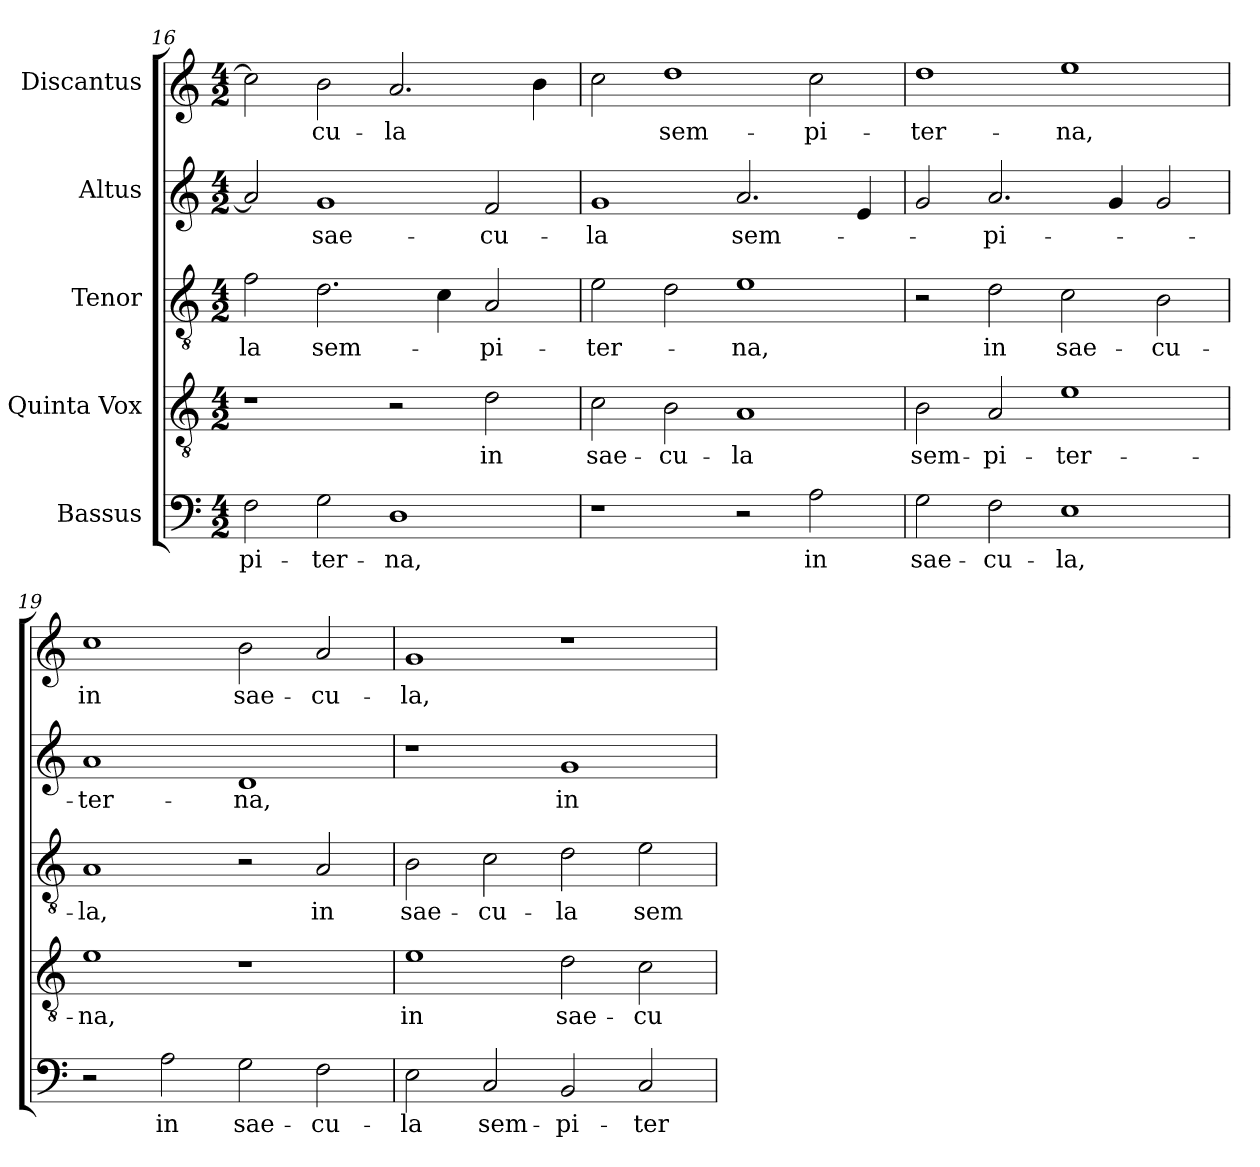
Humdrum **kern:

**kern	**text	**kern	**text	**kern	**text	**kern	**text	**kern	**text
*part5	*part5	*part4	*part4	*part3	*part3	*part2	*part2	*part1	*part1
*staff5	*staff5	*staff4	*staff4	*staff3	*staff3	*staff2	*staff2	*staff1	*staff1
*I"Bassus	*	*I"Quinta Vox	*	*I"Tenor	*	*I"Altus	*	*I"Discantus	*
*clefF4	*	*clefGv2	*	*clefGv2	*	*clefG2	*	*clefG2	*
*	*	*ITrd7c12	*	*ITrd7c12	*	*	*	*	*
*k[]	*	*k[]	*	*k[]	*	*k[]	*	*k[]	*
*C:	*	*C:	*	*C:	*	*C:	*	*C:	*
*M4/2	*	*M4/2	*	*M4/2	*	*M4/2	*	*M4/2	*
=16	=16	=16	=16	=16	=16	=16	=16	=16	=16
!	!LO:LY:b:color=#000000	!	!	!	!	!	!	!	!
!	!	!	!	!	!LO:LY:b:color=#000000	!	!	!	!
2Fi\	-pi-	1r	.	2Fi\	-la	2ai/]	.	2cci\]	.
!	!LO:LY:b:color=#000000	!	!	!	!	!	!	!	!
!	!	!	!	!	!LO:LY:b:color=#000000	!	!	!	!
!	!	!	!	!	!	!	!LO:LY:b:color=#000000	!	!
!	!	!	!	!	!	!	!	!	!LO:LY:b:color=#000000
2Gi\	-ter-	.	.	2.Di\	sem-	1gi	sae-	2bi\	-cu-
!	!LO:LY:b:color=#000000	!	!	!	!	!	!	!	!
!	!	!	!	!	!	!	!	!	!LO:LY:b:color=#000000
1Di	-na,	2r	.	.	.	.	.	2.ai/	-la
.	.	.	.	4Ci\	.	.	.	.	.
!	!	!	!LO:LY:b:color=#000000	!	!	!	!	!	!
!	!	!	!	!	!LO:LY:b:color=#000000	!	!	!	!
!	!	!	!	!	!	!	!LO:LY:b:color=#000000	!	!
.	.	2Di\	in	2AAi/	-pi-	2fi/	-cu-	.	.
.	.	.	.	.	.	.	.	4bi\	.
!!LO:LB:g=z
=17	=17	=17	=17	=17	=17	=17	=17	=17	=17
!	!	!	!LO:LY:b:color=#000000	!	!	!	!	!	!
!	!	!	!	!	!LO:LY:b:color=#000000	!	!	!	!
!	!	!	!	!	!	!	!LO:LY:b:color=#000000	!	!
1r	.	2Ci\	sae-	2Ei\	-ter-	1gi	-la	2cci\	.
!	!	!	!LO:LY:b:color=#000000	!	!	!	!	!	!
!	!	!	!	!	!	!	!	!	!LO:LY:b:color=#000000
.	.	2BBi\	-cu-	2Di\	.	.	.	1ddi	sem-
!	!	!	!LO:LY:b:color=#000000	!	!	!	!	!	!
!	!	!	!	!	!LO:LY:b:color=#000000	!	!	!	!
!	!	!	!	!	!	!	!LO:LY:b:color=#000000	!	!
2r	.	1AAi	-la	1Ei	-na,	2.ai/	sem-	.	.
!	!LO:LY:b:color=#000000	!	!	!	!	!	!	!	!
!	!	!	!	!	!	!	!	!	!LO:LY:b:color=#000000
2Ai\	in	.	.	.	.	.	.	2cci\	-pi-
.	.	.	.	.	.	4ei/	.	.	.
=18	=18	=18	=18	=18	=18	=18	=18	=18	=18
!	!LO:LY:b:color=#000000	!	!	!	!	!	!	!	!
!	!	!	!LO:LY:b:color=#000000	!	!	!	!	!	!
!	!	!	!	!	!	!	!	!	!LO:LY:b:color=#000000
2Gi\	sae-	2BBi\	sem-	2r	.	2gi/	.	1ddi	-ter-
!	!LO:LY:b:color=#000000	!	!	!	!	!	!	!	!
!	!	!	!LO:LY:b:color=#000000	!	!	!	!	!	!
!	!	!	!	!	!LO:LY:b:color=#000000	!	!	!	!
!	!	!	!	!	!	!	!LO:LY:b:color=#000000	!	!
2Fi\	-cu-	2AAi/	-pi-	2Di\	in	2.ai/	-pi-	.	.
!	!LO:LY:b:color=#000000	!	!	!	!	!	!	!	!
!	!	!	!LO:LY:b:color=#000000	!	!	!	!	!	!
!	!	!	!	!	!LO:LY:b:color=#000000	!	!	!	!
!	!	!	!	!	!	!	!	!	!LO:LY:b:color=#000000
1Ei	-la,	1Ei	-ter-	2Ci\	sae-	.	.	1eei	-na,
.	.	.	.	.	.	4gi/	.	.	.
!	!	!	!	!	!LO:LY:b:color=#000000	!	!	!	!
.	.	.	.	2BBi\	-cu-	2gi/	.	.	.
=19	=19	=19	=19	=19	=19	=19	=19	=19	=19
!	!	!	!LO:LY:b:color=#000000	!	!	!	!	!	!
!	!	!	!	!	!LO:LY:b:color=#000000	!	!	!	!
!	!	!	!	!	!	!	!LO:LY:b:color=#000000	!	!
!	!	!	!	!	!	!	!	!	!LO:LY:b:color=#000000
2r	.	1Ei	-na,	1AAi	-la,	1ai	-ter-	1cci	in
!	!LO:LY:b:color=#000000	!	!	!	!	!	!	!	!
2Ai\	in	.	.	.	.	.	.	.	.
!	!LO:LY:b:color=#000000	!	!	!	!	!	!	!	!
!	!	!	!	!	!	!	!LO:LY:b:color=#000000	!	!
!	!	!	!	!	!	!	!	!	!LO:LY:b:color=#000000
2Gi\	sae-	1r	.	2r	.	1di	-na,	2bi\	sae-
!	!LO:LY:b:color=#000000	!	!	!	!	!	!	!	!
!	!	!	!	!	!LO:LY:b:color=#000000	!	!	!	!
!	!	!	!	!	!	!	!	!	!LO:LY:b:color=#000000
2Fi\	-cu-	.	.	2AAi/	in	.	.	2ai/	-cu-
=20	=20	=20	=20	=20	=20	=20	=20	=20	=20
!	!LO:LY:b:color=#000000	!	!	!	!	!	!	!	!
!	!	!	!LO:LY:b:color=#000000	!	!	!	!	!	!
!	!	!	!	!	!LO:LY:b:color=#000000	!	!	!	!
!	!	!	!	!	!	!	!	!	!LO:LY:b:color=#000000
2Ei\	-la	1Ei	in	2BBi\	sae-	1r	.	1gi	-la,
!	!LO:LY:b:color=#000000	!	!	!	!	!	!	!	!
!	!	!	!	!	!LO:LY:b:color=#000000	!	!	!	!
2Ci/	sem-	.	.	2Ci\	-cu-	.	.	.	.
!	!LO:LY:b:color=#000000	!	!	!	!	!	!	!	!
!	!	!	!LO:LY:b:color=#000000	!	!	!	!	!	!
!	!	!	!	!	!LO:LY:b:color=#000000	!	!	!	!
!	!	!	!	!	!	!	!LO:LY:b:color=#000000	!	!
2BBi/	-pi-	2Di\	sae-	2Di\	-la	1gi	in	1r	.
!	!LO:LY:b:color=#000000	!	!	!	!	!	!	!	!
!	!	!	!LO:LY:b:color=#000000	!	!	!	!	!	!
!	!	!	!	!	!LO:LY:b:color=#000000	!	!	!	!
2Ci/	-ter-	2Ci\	-cu-	2Ei\	sem-	.	.	.	.
=	=	=	=	=	=	=	=	=	=
*-	*-	*-	*-	*-	*-	*-	*-	*-	*-
